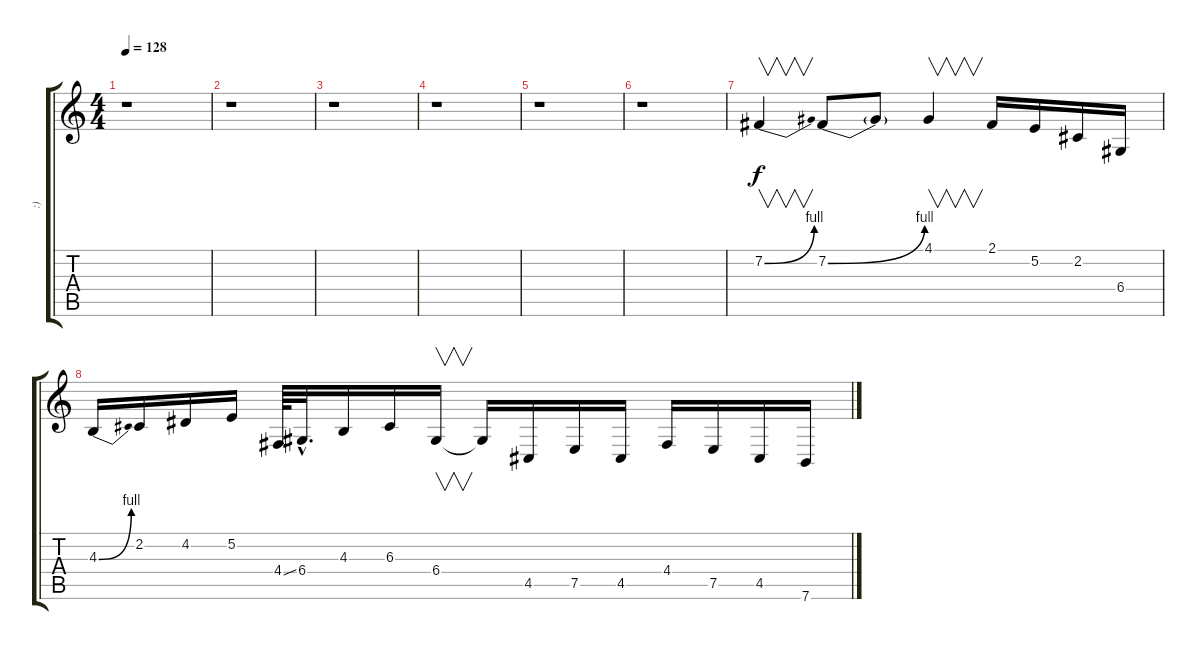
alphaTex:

\track (":)" ":)") {instrument lead6voice}
\staff {score tabs}
\tuning (E4 B3 G3 D3 A2 E2) {hide}
\ts (4 4)
\tempo 128
\clef g2
\ks c
r.1{dy f} |
r.1 |
r.1 |
r.1 |
r.1 |
r.1 |
7.2{be (bend 0 0 60 4)}.4{v} 7.2{be (bend 0 0 60 4)}.8 7.2{t}.8 4.1.4{v} 2.1.16 5.2.16 2.2.16 6.4.16 |
4.3{be (bend 0 0 60 4)}.16 2.2.16 4.2.16 5.2.16 4.4{ss}.64 6.4{hac}.32{d} 4.3.16 6.3.16 6.4.16{v} 6.4{t}.16 4.5.16 7.5.16 4.5.16 4.4.16 7.5.16 4.5.16 7.6.16
